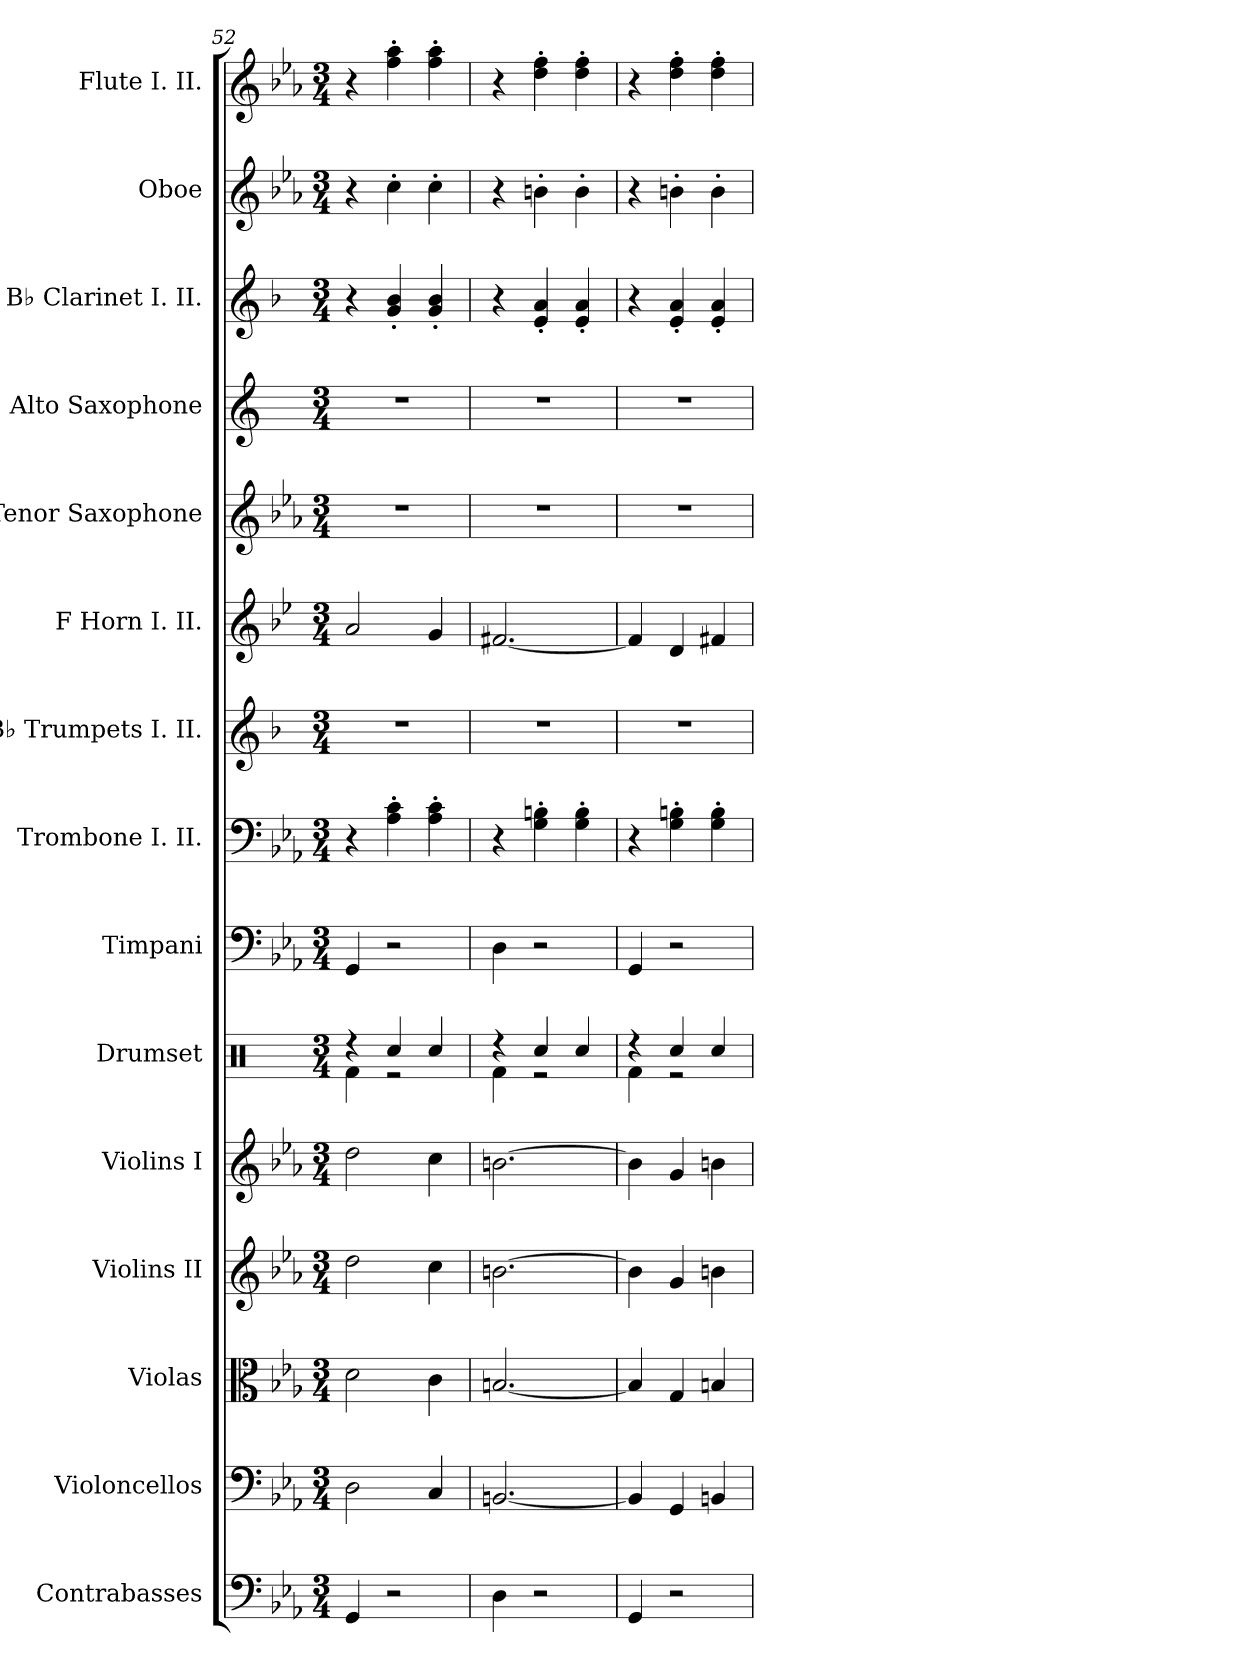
**kern	**kern	**kern	**kern	**kern	**kern	**kern	**kern	**kern	**kern	**kern	**kern	**kern	**kern	**kern
*part15	*part14	*part13	*part12	*part11	*part10	*part9	*part8	*part7	*part6	*part5	*part4	*part3	*part2	*part1
*staff15	*staff14	*staff13	*staff12	*staff11	*staff10	*staff9	*staff8	*staff7	*staff6	*staff5	*staff4	*staff3	*staff2	*staff1
*I"Contrabasses	*I"Violoncellos	*I"Violas	*I"Violins II	*I"Violins I	*I"Drumset	*I"Timpani	*I"Trombone I. II.	*I"B♭ Trumpets I. II.	*I"F Horn I. II.	*I"Tenor Saxophone	*I"Alto Saxophone	*I"B♭ Clarinet  I. II.	*I"Oboe	*I"Flute I. II.
*I'Cb.	*I'Vc.	*I'Vla.	*I'Vln. II	*I'Vln. I	*I'Drs.	*I'Timp.	*I'Tbn. I. II.	*I'B♭ Tpt. I. II.	*I'F Hn. I. II.	*I'T. Sax.	*I'A. Sax.	*I'B♭ Cl. I. II.	*I'Ob.	*I'Fl. I. II.
*clefF4	*clefF4	*clefC3	*clefG2	*clefG2	*clefX	*clefF4	*clefF4	*clefG2	*clefG2	*clefG2	*clefG2	*clefG2	*clefG2	*clefG2
*ITrd7c12	*	*	*	*	*	*	*	*ITrd1c2	*ITrd4c7	*ITrd8c14	*ITrd5c9	*ITrd1c2	*	*
*k[b-e-a-]	*k[b-e-a-]	*k[b-e-a-]	*k[b-e-a-]	*k[b-e-a-]	*k[]	*k[b-e-a-]	*k[b-e-a-]	*k[b-e-a-]	*k[b-e-a-]	*k[b-e-a-]	*k[b-e-a-]	*k[b-e-a-]	*k[b-e-a-]	*k[b-e-a-]
*M3/4	*M3/4	*M3/4	*M3/4	*M3/4	*M3/4	*M3/4	*M3/4	*M3/4	*M3/4	*M3/4	*M3/4	*M3/4	*M3/4	*M3/4
=52	=52	=52	=52	=52	=52	=52	=52	=52	=52	=52	=52	=52	=52	=52
*	*	*	*	*	*^	*	*	*	*	*	*	*	*	*
4GGG/	2D\	2d\	2dd\	2dd\	4r	4Rf\	4GG/	4r	2.r	2d/	2.r	2.r	4r	4r	4r
2r	.	.	.	.	4Rcc/	2r	2r	4A-\' 4c\'	.	.	.	.	4f/' 4a-/'	4cc'\	4ff\' 4aa-\'
.	4C/	4c\	4cc\	4cc\	4Rcc/	.	.	4A-\' 4c\'	.	4c/	.	.	4f/' 4a-/'	4cc'\	4ff\' 4aa-\'
=53	=53	=53	=53	=53	=53	=53	=53	=53	=53	=53	=53	=53	=53	=53	=53
4DD\	[2.BBn/	[2.Bn/	[2.bn\	[2.bn\	4r	4Rf\	4D\	4r	2.r	[2.Bn/	2.r	2.r	4r	4r	4r
2r	.	.	.	.	4Rcc/	2r	2r	4G\' 4Bn\'	.	.	.	.	4d/' 4g/'	4bn'\	4dd\' 4ff\'
.	.	.	.	.	4Rcc/	.	.	4G\' 4B\'	.	.	.	.	4d/' 4g/'	4b'\	4dd\' 4ff\'
=54	=54	=54	=54	=54	=54	=54	=54	=54	=54	=54	=54	=54	=54	=54	=54
4GGG/	4BB/]	4B/]	4b\]	4b\]	4r	4Rf\	4GG/	4r	2.r	4B/]	2.r	2.r	4r	4r	4r
2r	4GG/	4G/	4g/	4g/	4Rcc/	2r	2r	4G\' 4Bn\'	.	4G/	.	.	4d/' 4g/'	4bn'\	4dd\' 4ff\'
.	4BBn/	4Bn/	4bn\	4bn\	4Rcc/	.	.	4G\' 4B\'	.	4Bn/	.	.	4d/' 4g/'	4b'\	4dd\' 4ff\'
*	*	*	*	*	*v	*v	*	*	*	*	*	*	*	*	*
=	=	=	=	=	=	=	=	=	=	=	=	=	=	=
*-	*-	*-	*-	*-	*-	*-	*-	*-	*-	*-	*-	*-	*-	*-
